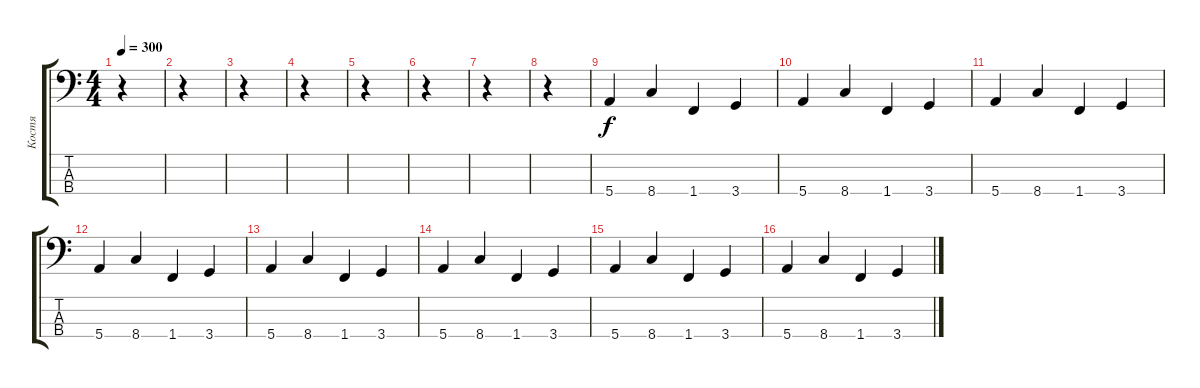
\track ("Костя" "Костя") {instrument slapbass1}
\staff {score tabs}
\tuning (G2 D2 A1 E1) {hide}
\ts (4 4)
\tempo 300
\clef f4
\ks c
r.4{dy f instrument slapbass1} |
r.4 |
r.4 |
r.4 |
r.4 |
r.4 |
r.4 |
r.4 |
5.4.4 8.4.4 1.4.4 3.4.4 |
5.4.4 8.4.4 1.4.4 3.4.4 |
5.4.4 8.4.4 1.4.4 3.4.4 |
5.4.4 8.4.4 1.4.4 3.4.4 |
5.4.4 8.4.4 1.4.4 3.4.4 |
5.4.4 8.4.4 1.4.4 3.4.4 |
5.4.4 8.4.4 1.4.4 3.4.4 |
5.4.4 8.4.4 1.4.4 3.4.4
